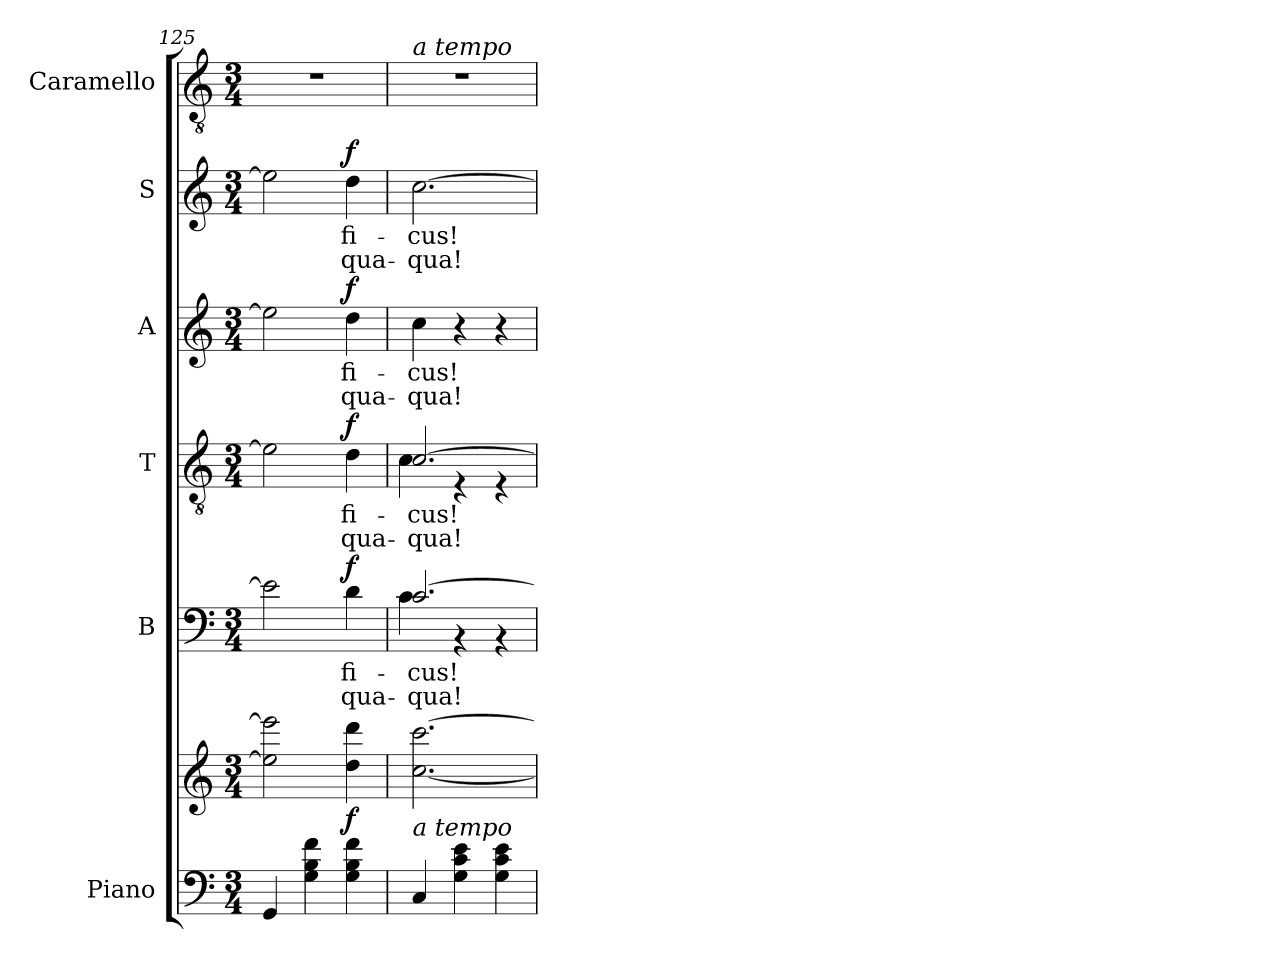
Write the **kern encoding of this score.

**kern	**kern	**dynam	**kern	**text	**text	**dynam	**kern	**text	**text	**dynam	**kern	**text	**text	**dynam	**kern	**text	**text	**dynam	**kern
*part6	*part6	*part6	*part5	*part5	*part5	*part5	*part4	*part4	*part4	*part4	*part3	*part3	*part3	*part3	*part2	*part2	*part2	*part2	*part1
*staff7	*staff6	*staff6/7	*staff5	*staff5	*staff5	*staff5	*staff4	*staff4	*staff4	*staff4	*staff3	*staff3	*staff3	*staff3	*staff2	*staff2	*staff2	*staff2	*staff1
*I"Piano	*	*	*I"B	*	*	*	*I"T	*	*	*	*I"A	*	*	*	*I"S	*	*	*	*I"Caramello
*I'Pno	*	*	*I'B	*	*	*	*I'T	*	*	*	*I'A	*	*	*	*I'S	*	*	*	*
*clefF4	*clefG2	*	*clefF4	*	*	*	*clefGv2	*	*	*	*clefG2	*	*	*	*clefG2	*	*	*	*clefGv2
*k[]	*k[]	*	*k[]	*	*	*	*k[]	*	*	*	*k[]	*	*	*	*k[]	*	*	*	*k[]
*M3/4	*M3/4	*	*M3/4	*	*	*	*M3/4	*	*	*	*M3/4	*	*	*	*M3/4	*	*	*	*M3/4
=125	=125	=125	=125	=125	=125	=125	=125	=125	=125	=125	=125	=125	=125	=125	=125	=125	=125	=125	=125
4GG/	2ee\] 2eee\]	.	2e\]	.	.	.	2e\]	.	.	.	2ee\]	.	.	.	2ee\]	.	.	.	2.r
4G\ 4B\ 4f\	.	.	.	.	.	.	.	.	.	.	.	.	.	.	.	.	.	.	.
!	!	!LO:DY:b	!	!LO:LY:b	!LO:LY:b	!LO:DY:a	!	!LO:LY:b	!LO:LY:b	!LO:DY:a	!	!LO:LY:b	!LO:LY:b	!LO:DY:a	!	!LO:LY:b	!LO:LY:b	!LO:DY:a	!
4G\ 4B\ 4f\	4dd\ 4ddd\	f	4d\	-fi-	-qua-	f	4d\	-fi-	-qua-	f	4dd\	-fi-	-qua-	f	4dd\	-fi-	-qua-	f	.
=126	=126	=126	=126	=126	=126	=126	=126	=126	=126	=126	=126	=126	=126	=126	=126	=126	=126	=126	=126
!	!	!	!	!	!	!	!	!	!	!	!	!	!	!	!	!	!	!	!LO:TX:a:i:t=a tempo
!LO:TX:a:i:t=a tempo	!	!	!	!	!	!	!	!	!	!	!	!	!	!	!	!	!	!	!
!	!	!	!	!LO:LY:b	!LO:LY:b	!	!	!LO:LY:b	!LO:LY:b	!	!	!LO:LY:b	!LO:LY:b	!	!	!LO:LY:b	!LO:LY:b	!	!
*	*	*	*^	*	*	*	*^	*	*	*	*	*	*	*	*	*	*	*	*
4C/	[2.cc\ [2.ccc\	.	[2.c!/	4c\	-cus!	-qua!	.	[2.c/	4c!\	-cus!	-qua!	.	4cc\	-cus!	-qua!	.	[2.cc\	-cus!	-qua!	.	2.r
4G\ 4c\ 4e\	.	.	.	4r	.	.	.	.	4r	.	.	.	4r	.	.	.	.	.	.	.	.
4G\ 4c\ 4e\	.	.	.	4r	.	.	.	.	4r	.	.	.	4r	.	.	.	.	.	.	.	.
*	*	*	*v	*v	*	*	*	*	*	*	*	*	*	*	*	*	*	*	*	*	*
*	*	*	*	*	*	*	*v	*v	*	*	*	*	*	*	*	*	*	*	*	*
=	=	=	=	=	=	=	=	=	=	=	=	=	=	=	=	=	=	=	=
*-	*-	*-	*-	*-	*-	*-	*-	*-	*-	*-	*-	*-	*-	*-	*-	*-	*-	*-	*-
